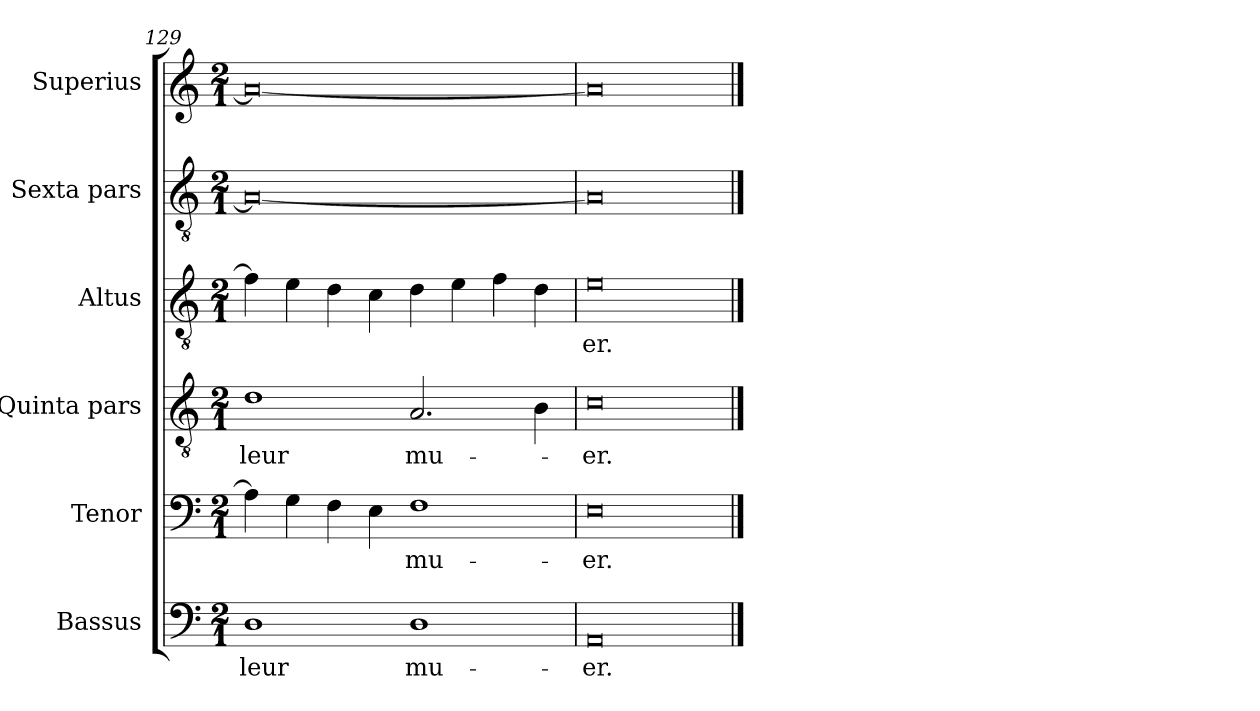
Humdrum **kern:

**kern	**text	**kern	**text	**kern	**text	**kern	**text	**kern	**kern
*part6	*part6	*part5	*part5	*part4	*part4	*part3	*part3	*part2	*part1
*staff6	*staff6	*staff5	*staff5	*staff4	*staff4	*staff3	*staff3	*staff2	*staff1
*I"Bassus	*	*I"Tenor	*	*I"Quinta pars	*	*I"Altus	*	*I"Sexta pars	*I"Superius
*I'B	*	*I'T	*	*I'Q	*	*	*	*I'Sx	*I'S
*clefF4	*	*clefF4	*	*clefGv2	*	*clefGv2	*	*clefGv2	*clefG2
*k[]	*	*k[]	*	*k[]	*	*k[]	*	*k[]	*k[]
*M2/1	*	*M2/1	*	*M2/1	*	*M2/1	*	*M2/1	*M2/1
=129	=129	=129	=129	=129	=129	=129	=129	=129	=129
1D	-leur	4A\]	.	1d	-leur	4f\]	.	0A_	0a_
.	.	4G\	.	.	.	4e\	.	.	.
.	.	4F\	.	.	.	4d\	.	.	.
.	.	4E\	.	.	.	4c\	.	.	.
1D	mu-	1F	mu-	2.A/	mu-	4d\	.	.	.
.	.	.	.	.	.	4e\	.	.	.
.	.	.	.	.	.	4f\	.	.	.
.	.	.	.	4B\	.	4d\	.	.	.
=130	=130	=130	=130	=130	=130	=130	=130	=130	=130
0AA	-er.	0E	-er.	0c	-er.	0e	-er.	0A]	0a]
==	==	==	==	==	==	==	==	==	==
*-	*-	*-	*-	*-	*-	*-	*-	*-	*-
